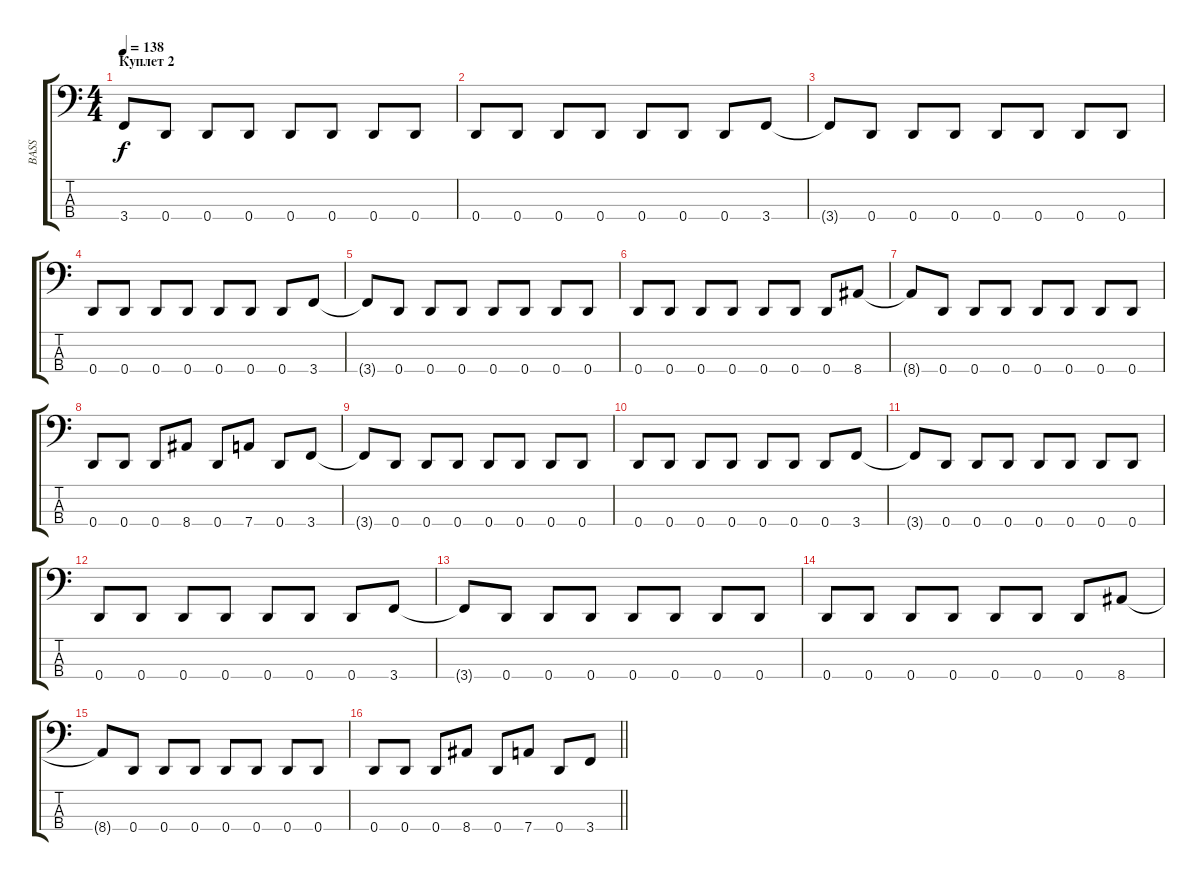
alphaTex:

\track ("BASS" "BASS") {instrument electricbasspick}
\staff {score tabs}
\tuning (G2 D2 A1 D1) {hide}
\ts (4 4)
\section ("" "Куплет 2")
\tempo 138
\clef f4
\ks c
3.4{t}.8{dy f} 0.4.8 0.4.8 0.4.8 0.4.8 0.4.8 0.4.8 0.4.8 |
0.4.8 0.4.8 0.4.8 0.4.8 0.4.8 0.4.8 0.4.8 3.4.8 |
3.4{t}.8 0.4.8 0.4.8 0.4.8 0.4.8 0.4.8 0.4.8 0.4.8 |
0.4.8 0.4.8 0.4.8 0.4.8 0.4.8 0.4.8 0.4.8 3.4.8 |
3.4{t}.8 0.4.8 0.4.8 0.4.8 0.4.8 0.4.8 0.4.8 0.4.8 |
0.4.8 0.4.8 0.4.8 0.4.8 0.4.8 0.4.8 0.4.8 8.4.8 |
8.4{t}.8 0.4.8 0.4.8 0.4.8 0.4.8 0.4.8 0.4.8 0.4.8 |
0.4.8 0.4.8 0.4.8 8.4.8 0.4.8 7.4.8 0.4.8 3.4.8 |
3.4{t}.8 0.4.8 0.4.8 0.4.8 0.4.8 0.4.8 0.4.8 0.4.8 |
0.4.8 0.4.8 0.4.8 0.4.8 0.4.8 0.4.8 0.4.8 3.4.8 |
3.4{t}.8 0.4.8 0.4.8 0.4.8 0.4.8 0.4.8 0.4.8 0.4.8 |
0.4.8 0.4.8 0.4.8 0.4.8 0.4.8 0.4.8 0.4.8 3.4.8 |
3.4{t}.8 0.4.8 0.4.8 0.4.8 0.4.8 0.4.8 0.4.8 0.4.8 |
0.4.8 0.4.8 0.4.8 0.4.8 0.4.8 0.4.8 0.4.8 8.4.8 |
8.4{t}.8 0.4.8 0.4.8 0.4.8 0.4.8 0.4.8 0.4.8 0.4.8 |
\barLineRight lightlight
0.4.8 0.4.8 0.4.8 8.4.8 0.4.8 7.4.8 0.4.8 3.4.8
